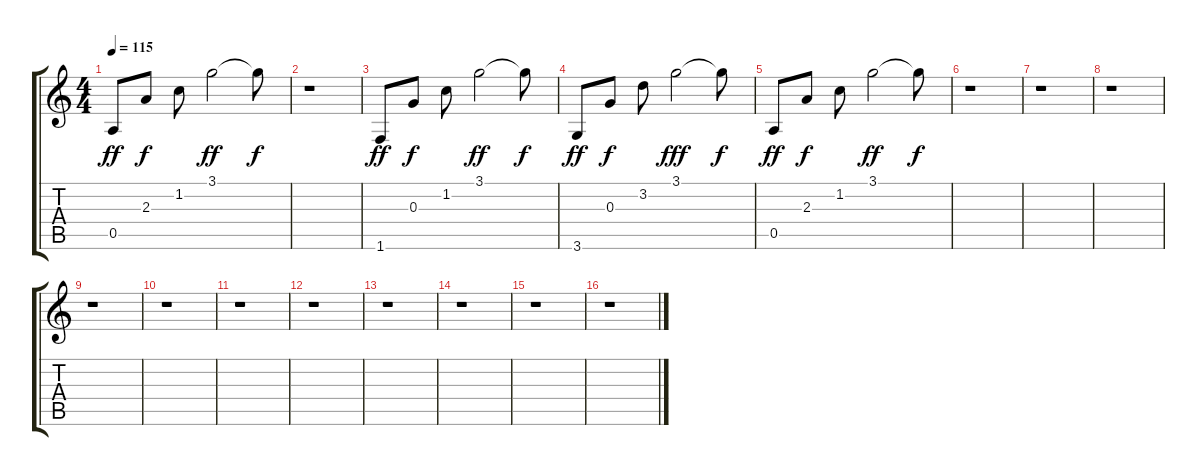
\track "" {instrument acousticguitarsteel}
\staff {score tabs}
\tuning (E4 B3 G3 D3 A2 E2) {hide}
\ts (4 4)
\tempo 115
\clef g2
\ks c
0.5.8{dy ff} 2.3.8{dy f} 1.2.8 3.1.2{dy ff} 3.1{t}.8{dy f} |
r.1 |
1.6.8{dy ff} 0.3.8{dy f} 1.2.8 3.1.2{dy ff} 3.1{t}.8{dy f} |
3.6.8{dy ff} 0.3.8{dy f} 3.2.8 3.1.2{dy fff} 3.1{t}.8{dy f} |
0.5.8{dy ff} 2.3.8{dy f} 1.2.8 3.1.2{dy ff} 3.1{t}.8{dy f} |
r.1 |
r.1 |
r.1 |
r.1 |
r.1 |
r.1 |
r.1 |
r.1 |
r.1 |
r.1 |
r.1
